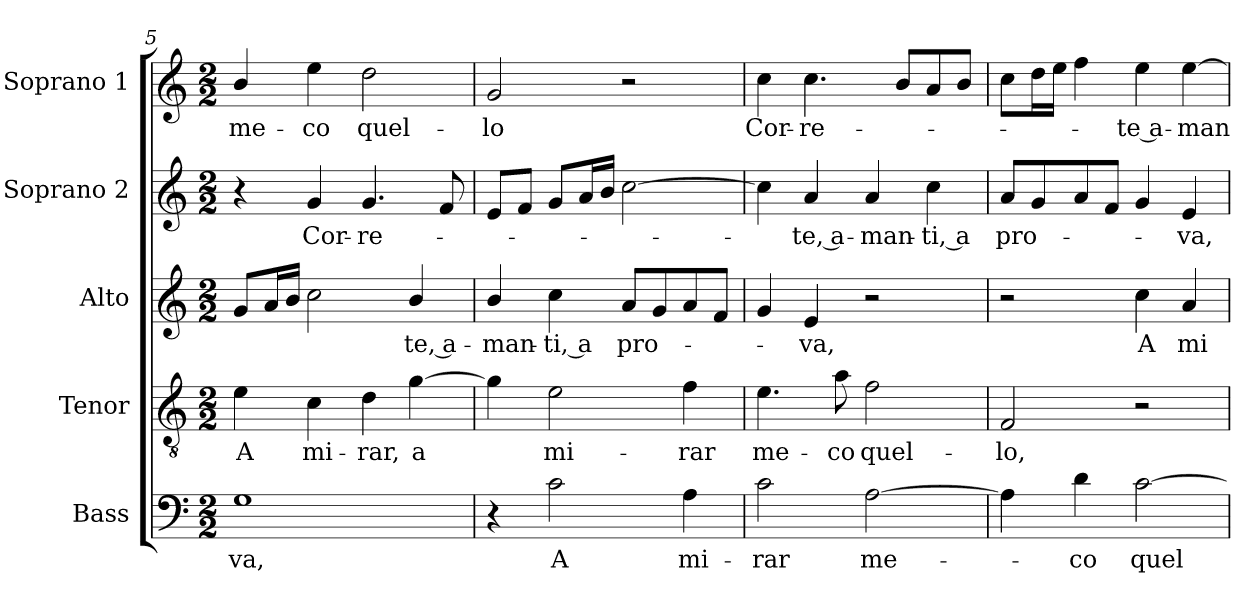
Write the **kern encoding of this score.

**kern	**text	**kern	**text	**kern	**text	**kern	**text	**kern	**text
*part5	*part5	*part4	*part4	*part3	*part3	*part2	*part2	*part1	*part1
*staff5	*staff5	*staff4	*staff4	*staff3	*staff3	*staff2	*staff2	*staff1	*staff1
*I"Bass	*	*I"Tenor	*	*I"Alto	*	*I"Soprano 2	*	*I"Soprano 1	*
*I'B	*	*I'T	*	*I'A	*	*I'S2	*	*I'S1	*
*clefF4	*	*clefGv2	*	*clefG2	*	*clefG2	*	*clefG2	*
*	*	*ITrd7c12	*	*	*	*	*	*	*
*k[]	*	*k[]	*	*k[]	*	*k[]	*	*k[]	*
*C:	*	*C:	*	*C:	*	*C:	*	*C:	*
*M2/2	*	*M2/2	*	*M2/2	*	*M2/2	*	*M2/2	*
=5	=5	=5	=5	=5	=5	=5	=5	=5	=5
!	!LO:LY:b:color=#000000	!	!	!	!	!	!	!	!
!	!	!	!LO:LY:b:color=#000000	!	!	!	!	!	!
!	!	!	!	!	!	!	!	!	!LO:LY:b:color=#000000
1Gi	-va,	4Ei\	A	8gi/L	.	4r	.	4bi/	me-
.	.	.	.	16ai/L	.	.	.	.	.
.	.	.	.	16bi/JJ	.	.	.	.	.
!	!	!	!LO:LY:b:color=#000000	!	!	!	!	!	!
!	!	!	!	!	!	!	!LO:LY:b:color=#000000	!	!
!	!	!	!	!	!	!	!	!	!LO:LY:b:color=#000000
.	.	4Ci\	mi-	2cci\	.	4gi/	Cor-	4eei\	-co
!	!	!	!LO:LY:b:color=#000000	!	!	!	!	!	!
!	!	!	!	!	!	!	!LO:LY:b:color=#000000	!	!
!	!	!	!	!	!	!	!	!	!LO:LY:b:color=#000000
.	.	4Di\	-rar,	.	.	4.gi/	-re-	2ddi\	quel-
!	!	!	!LO:LY:b:color=#000000	!	!	!	!	!	!
!	!	!	!	!	!LO:LY:b:color=#000000	!	!	!	!
.	.	[4Gi\	a	4bi/	-te, a-	.	.	.	.
.	.	.	.	.	.	8fi/	.	.	.
!!LO:LB:g=z
=6	=6	=6	=6	=6	=6	=6	=6	=6	=6
!	!	!	!	!	!LO:LY:b:color=#000000	!	!	!	!
!	!	!	!	!	!	!	!	!	!LO:LY:b:color=#000000
4r	.	4Gi\]	.	4bi/	-man-	8ei/L	.	2gi/	-lo
.	.	.	.	.	.	8fi/J	.	.	.
!	!LO:LY:b:color=#000000	!	!	!	!	!	!	!	!
!	!	!	!LO:LY:b:color=#000000	!	!	!	!	!	!
!	!	!	!	!	!LO:LY:b:color=#000000	!	!	!	!
2ci\	A	2Ei\	mi-	4cci\	-ti, a	8gi/L	.	.	.
.	.	.	.	.	.	16ai/L	.	.	.
.	.	.	.	.	.	16bi/JJ	.	.	.
!	!	!	!	!	!LO:LY:b:color=#000000	!	!	!	!
.	.	.	.	8ai/L	pro-	[2cci\	.	2r	.
.	.	.	.	8gi/	.	.	.	.	.
!	!LO:LY:b:color=#000000	!	!	!	!	!	!	!	!
!	!	!	!LO:LY:b:color=#000000	!	!	!	!	!	!
4Ai\	mi-	4Fi\	-rar	8ai/	.	.	.	.	.
.	.	.	.	8fi/J	.	.	.	.	.
=7	=7	=7	=7	=7	=7	=7	=7	=7	=7
!	!LO:LY:b:color=#000000	!	!	!	!	!	!	!	!
!	!	!	!LO:LY:b:color=#000000	!	!	!	!	!	!
!	!	!	!	!	!	!	!	!	!LO:LY:b:color=#000000
2ci\	-rar	4.Ei\	me-	4gi/	.	4cci\]	.	4cci\	Cor-
!	!	!	!	!	!LO:LY:b:color=#000000	!	!	!	!
!	!	!	!	!	!	!	!LO:LY:b:color=#000000	!	!
!	!	!	!	!	!	!	!	!	!LO:LY:b:color=#000000
.	.	.	.	4ei/	-va,	4ai/	-te, a-	4.cci\	-re-
!	!	!	!LO:LY:b:color=#000000	!	!	!	!	!	!
.	.	8Ai\	-co	.	.	.	.	.	.
!	!LO:LY:b:color=#000000	!	!	!	!	!	!	!	!
!	!	!	!LO:LY:b:color=#000000	!	!	!	!	!	!
!	!	!	!	!	!	!	!LO:LY:b:color=#000000	!	!
[2Ai\	me-	2Fi\	quel-	2r	.	4ai/	-man-	.	.
.	.	.	.	.	.	.	.	8bi/L	.
!	!	!	!	!	!	!	!LO:LY:b:color=#000000	!	!
.	.	.	.	.	.	4cci\	-ti, a	8ai/	.
.	.	.	.	.	.	.	.	8bi/J	.
=8	=8	=8	=8	=8	=8	=8	=8	=8	=8
!	!	!	!LO:LY:b:color=#000000	!	!	!	!	!	!
!	!	!	!	!	!	!	!LO:LY:b:color=#000000	!	!
4Ai\]	.	2FFi/	-lo,	2r	.	8ai/L	pro-	8cci\L	.
.	.	.	.	.	.	8gi/	.	16ddi\L	.
.	.	.	.	.	.	.	.	16eei\JJ	.
!	!LO:LY:b:color=#000000	!	!	!	!	!	!	!	!
4di\	-co	.	.	.	.	8ai/	.	4ffi\	.
.	.	.	.	.	.	8fi/J	.	.	.
!	!LO:LY:b:color=#000000	!	!	!	!	!	!	!	!
!	!	!	!	!	!LO:LY:b:color=#000000	!	!	!	!
!	!	!	!	!	!	!	!	!	!LO:LY:b:color=#000000
[2ci\	quel-	2r	.	4cci\	A	4gi/	.	4eei\	-te a-
!	!	!	!	!	!LO:LY:b:color=#000000	!	!	!	!
!	!	!	!	!	!	!	!LO:LY:b:color=#000000	!	!
!	!	!	!	!	!	!	!	!	!LO:LY:b:color=#000000
.	.	.	.	4ai/	mi-	4ei/	-va,	[4eei\	-man-
=	=	=	=	=	=	=	=	=	=
*-	*-	*-	*-	*-	*-	*-	*-	*-	*-
